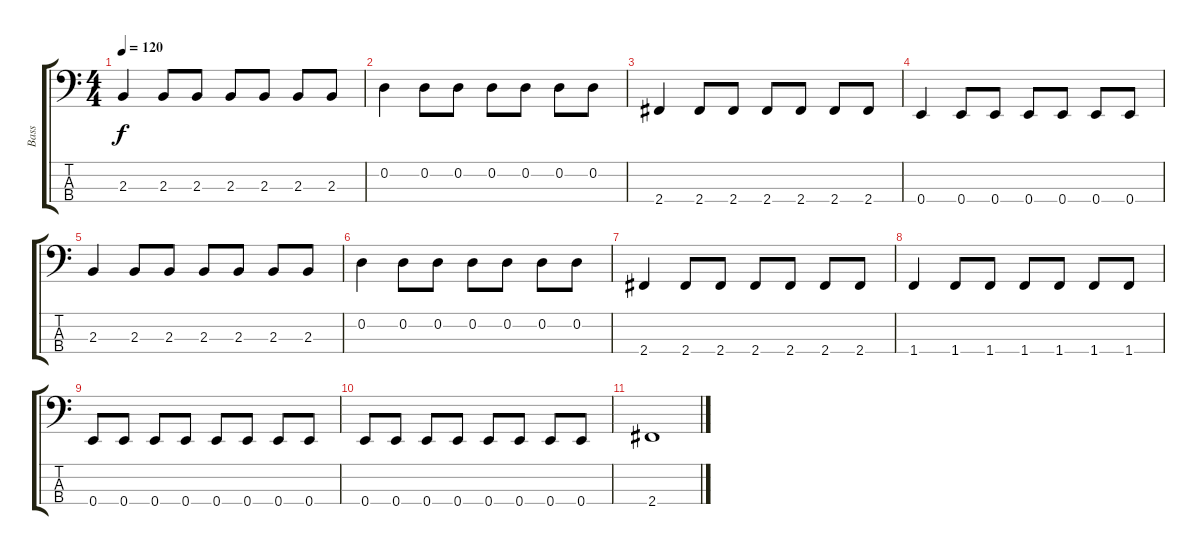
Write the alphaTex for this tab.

\track ("Bass" "Bass") {instrument electricbasspick}
\staff {score tabs}
\tuning (G2 D2 A1 E1) {hide}
\ts (4 4)
\tempo 120
\clef f4
\ks c
2.3.4{dy f} 2.3.8 2.3.8 2.3.8 2.3.8 2.3.8 2.3.8 |
0.2.4 0.2.8 0.2.8 0.2.8 0.2.8 0.2.8 0.2.8 |
2.4.4 2.4.8 2.4.8 2.4.8 2.4.8 2.4.8 2.4.8 |
0.4.4 0.4.8 0.4.8 0.4.8 0.4.8 0.4.8 0.4.8 |
2.3.4 2.3.8 2.3.8 2.3.8 2.3.8 2.3.8 2.3.8 |
0.2.4 0.2.8 0.2.8 0.2.8 0.2.8 0.2.8 0.2.8 |
2.4.4 2.4.8 2.4.8 2.4.8 2.4.8 2.4.8 2.4.8 |
1.4.4 1.4.8 1.4.8 1.4.8 1.4.8 1.4.8 1.4.8 |
0.4.8 0.4.8 0.4.8 0.4.8 0.4.8 0.4.8 0.4.8 0.4.8 |
0.4.8 0.4.8 0.4.8 0.4.8 0.4.8 0.4.8 0.4.8 0.4.8 |
2.4.1
